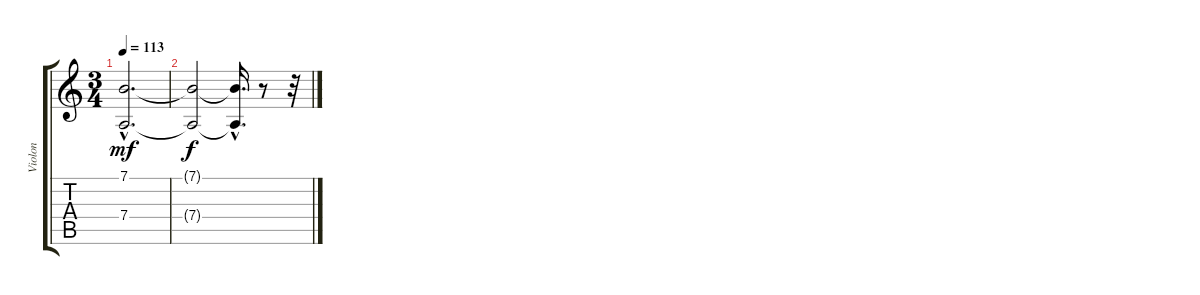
\track ("Violon" "Violon") {instrument violin}
\staff {score tabs}
\tuning (E4 B3 G3 D3 A2 E2) {hide}
\ts (3 4)
\tempo 113
\clef g2
\ks c
(7.1{hac} 7.4{hac}).2{d dy mf} |
(7.1{t} 7.4{t}).2{dy f} (7.1{hac t} 7.4{hac t}).16{d} r.8 r.32
